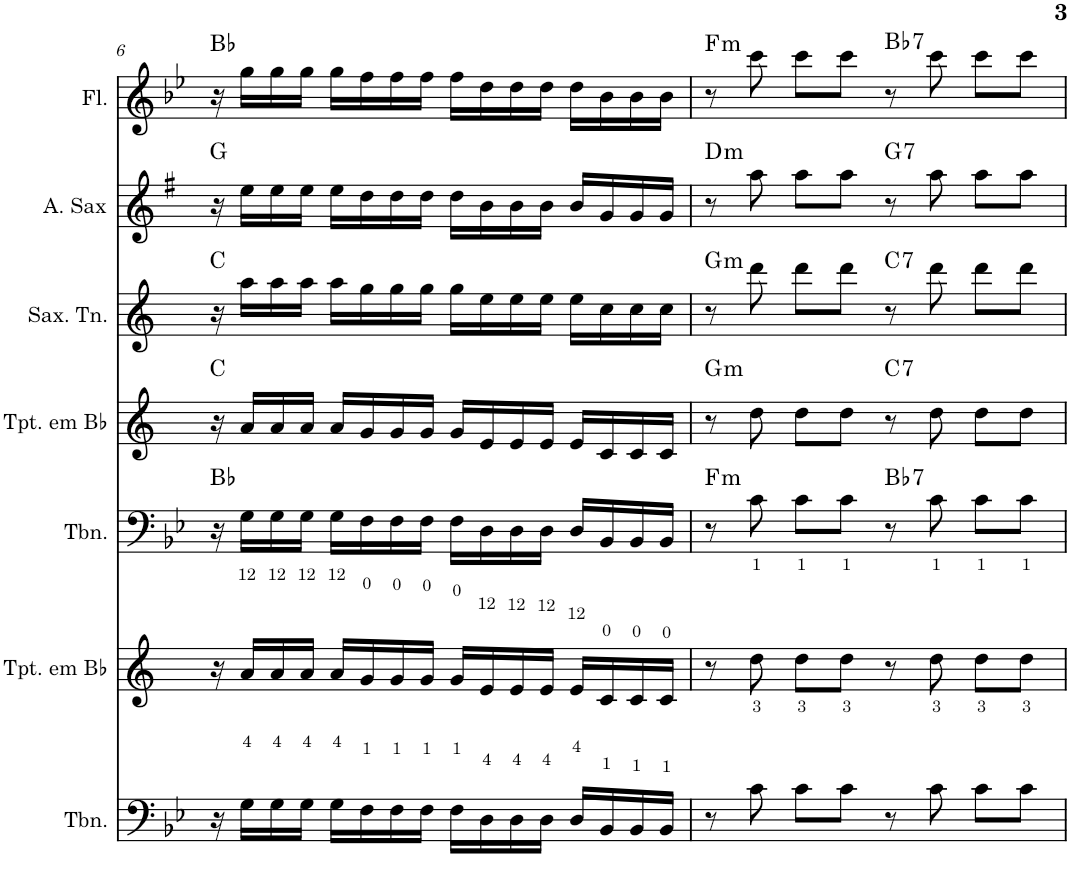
**kern	**kern	**kern	**harte	**kern	**harte	**kern	**harte	**kern	**harte	**kern	**harte
*part7	*part6	*part5	*part5	*part4	*part4	*part3	*part3	*part2	*part2	*part1	*part1
*staff7	*staff6	*staff5	*	*staff4	*	*staff3	*	*staff2	*	*staff1	*
*I"Trombone	*I"Trompete em Bb	*I"Trombone	*	*I"Trompete em Bb	*	*I"Saxofone Tenor	*	*I"Saxofone Alto	*	*I"Flauta Transversal	*
*I'Tbn.	*I'Tpt. em Bb	*I'Tbn.	*	*I'Tpt. em Bb	*	*I'Sax. Tn.	*	*	*	*I'Fl.	*
!!LO:PB:g=z
*clefF4	*clefG2	*clefF4	*	*clefG2	*	*clefG2	*	*clefG2	*	*clefG2	*
*	*Trd1c2	*	*	*Trd1c2	*	*Trd8c14	*	*Trd5c9	*	*	*
*k[b-e-]	*k[]	*k[b-e-]	*	*k[]	*	*k[]	*	*k[f#]	*	*k[b-e-]	*
*B-:	*	*B-:	*	*	*	*	*	*G:	*	*B-:	*
*M4/4	*M4/4	*M4/4	*	*M4/4	*	*M4/4	*	*M4/4	*	*M4/4	*
=6	=6	=6	=6	=6	=6	=6	=6	=6	=6	=6	=6
16r	16r	16r	Bb:maj	16r	C:maj	16r	C:maj	16r	G:maj	16r	Bb:maj
16G\LL	16a/LL	16G\LL	.	16a/LL	.	16aa\LL	.	16ee\LL	.	16gg\LL	.
16G\	16a/	16G\	.	16a/	.	16aa\	.	16ee\	.	16gg\	.
16G\JJ	16a/JJ	16G\JJ	.	16a/JJ	.	16aa\JJ	.	16ee\JJ	.	16gg\JJ	.
16G\LL	16a/LL	16G\LL	.	16a/LL	.	16aa\LL	.	16ee\LL	.	16gg\LL	.
16F\	16g/	16F\	.	16g/	.	16gg\	.	16dd\	.	16ff\	.
16F\	16g/	16F\	.	16g/	.	16gg\	.	16dd\	.	16ff\	.
16F\JJ	16g/JJ	16F\JJ	.	16g/JJ	.	16gg\JJ	.	16dd\JJ	.	16ff\JJ	.
16F\LL	16g/LL	16F\LL	.	16g/LL	.	16gg\LL	.	16dd\LL	.	16ff\LL	.
16D\	16e/	16D\	.	16e/	.	16ee\	.	16b\	.	16dd\	.
16D\	16e/	16D\	.	16e/	.	16ee\	.	16b\	.	16dd\	.
16D\JJ	16e/JJ	16D\JJ	.	16e/JJ	.	16ee\JJ	.	16b\JJ	.	16dd\JJ	.
16D/LL	16e/LL	16D/LL	.	16e/LL	.	16ee\LL	.	16b/LL	.	16dd\LL	.
16BB-/	16c/	16BB-/	.	16c/	.	16cc\	.	16g/	.	16b-\	.
16BB-/	16c/	16BB-/	.	16c/	.	16cc\	.	16g/	.	16b-\	.
16BB-/JJ	16c/JJ	16BB-/JJ	.	16c/JJ	.	16cc\JJ	.	16g/JJ	.	16b-\JJ	.
=7	=7	=7	=7	=7	=7	=7	=7	=7	=7	=7	=7
!	!	!	!LO:H:kt=m	!	!LO:H:kt=m	!	!LO:H:kt=m	!	!LO:H:kt=m	!	!LO:H:kt=m
8r	8r	8r	F:min	8r	G:min	8r	G:min	8r	D:min	8r	F:min
8c\	8dd\	8c\	.	8dd\	.	8ddd\	.	8aa\	.	8ccc\	.
8c\L	8dd\L	8c\L	.	8dd\L	.	8ddd\L	.	8aa\L	.	8ccc\L	.
8c\J	8dd\J	8c\J	.	8dd\J	.	8ddd\J	.	8aa\J	.	8ccc\J	.
!	!	!	!LO:H:kt=7	!	!LO:H:kt=7	!	!LO:H:kt=7	!	!LO:H:kt=7	!	!LO:H:kt=7
8r	8r	8r	Bb:7	8r	C:7	8r	C:7	8r	G:7	8r	Bb:7
8c\	8dd\	8c\	.	8dd\	.	8ddd\	.	8aa\	.	8ccc\	.
8c\L	8dd\L	8c\L	.	8dd\L	.	8ddd\L	.	8aa\L	.	8ccc\L	.
8c\J	8dd\J	8c\J	.	8dd\J	.	8ddd\J	.	8aa\J	.	8ccc\J	.
=	=	=	=	=	=	=	=	=	=	=	=
*-	*-	*-	*-	*-	*-	*-	*-	*-	*-	*-	*-
